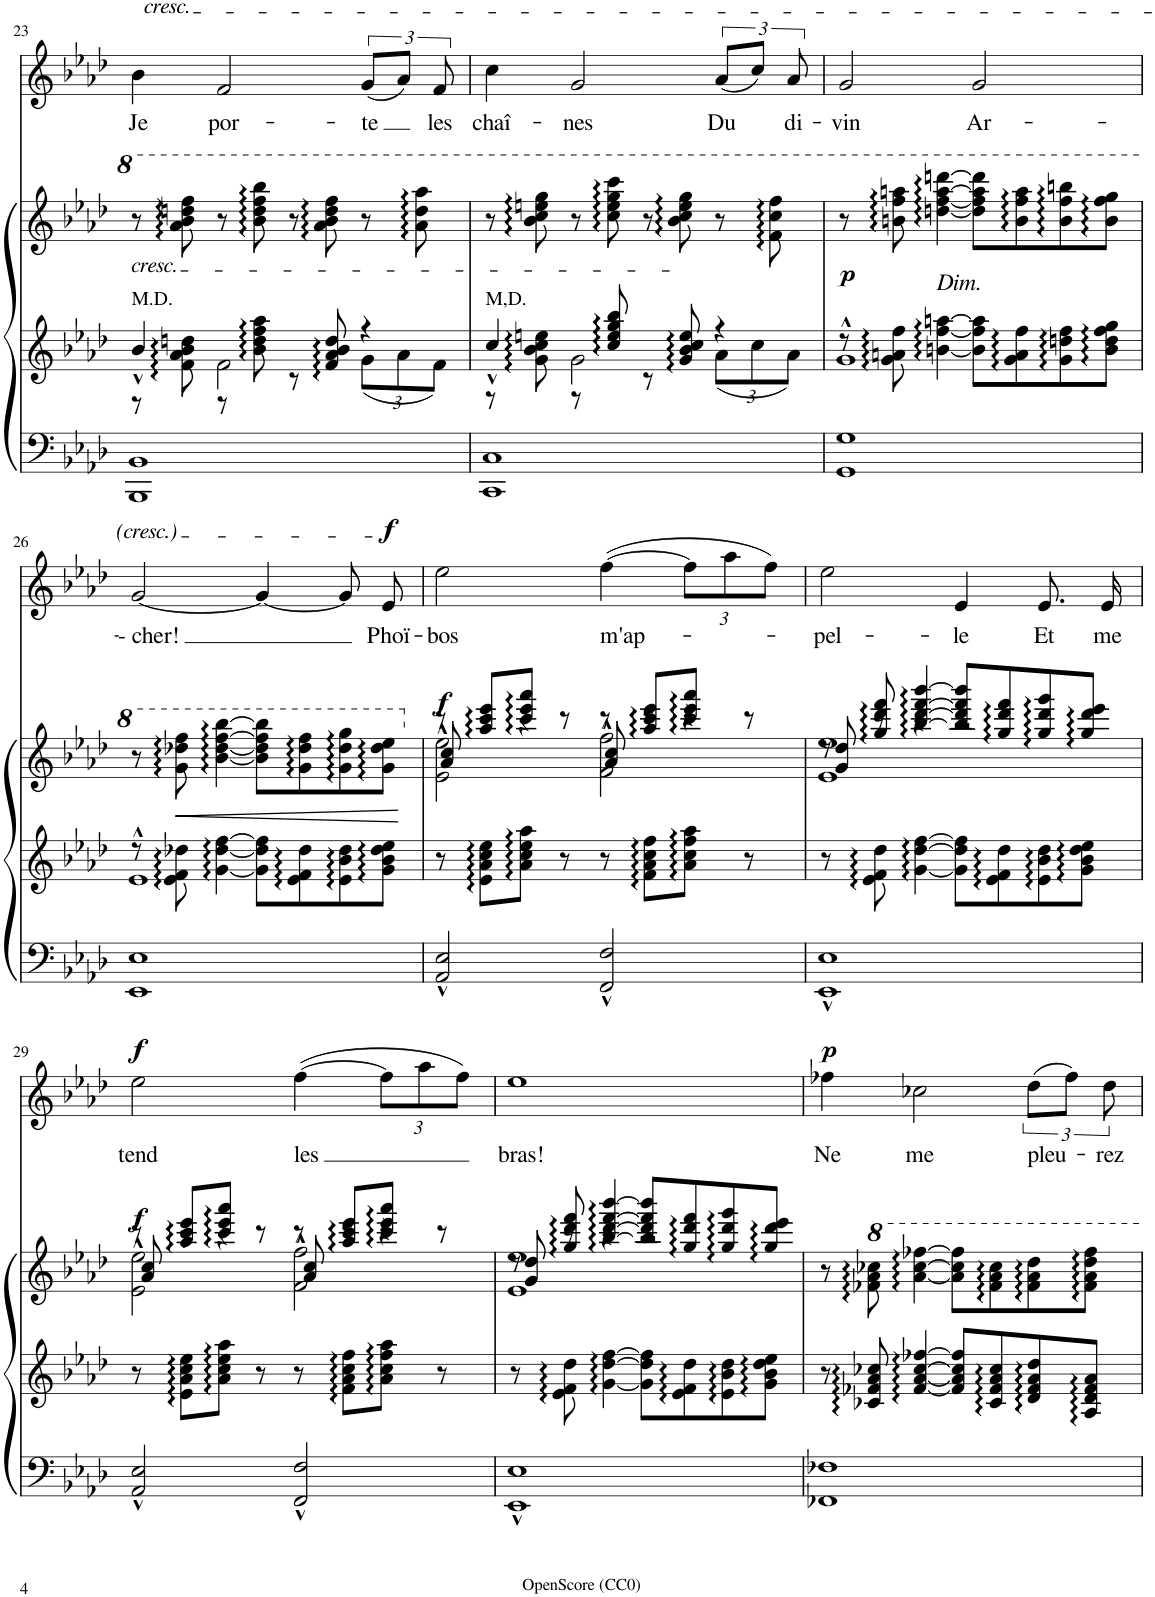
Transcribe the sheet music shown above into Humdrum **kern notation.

**kern	**kern	**kern	**dynam	**kern	**text	**dynam
*part2	*part2	*part2	*part2	*part1	*part1	*part1
*staff4	*staff3	*staff2	*staff2/3/4	*staff1	*staff1	*staff1
*I"Piano	*	*	*	*I"Chant Voice	*	*
*I'Pno	*	*	*	*	*	*
!!LO:PB:g=z
*clefF4	*clefG2	*clefG2	*	*clefG2	*	*
*k[b-e-a-d-]	*k[b-e-a-d-]	*k[b-e-a-d-]	*	*k[b-e-a-d-]	*	*
*M4/4	*M4/4	*M4/4	*	*M4/4	*	*
=23	=23	=23	=23	=23	=23	=23
*	*^	*	*	*	*	*
!	!	!	!	!	!LO:TX:a:i:t=cresc.	!	!
!	!	!	!LO:TX:b:i:t=cresc.	!	!	!	!
!	!LO:TX:a:t=M.D.	!	!	!	!	!	!
!	!	!	!	!	!	!LO:LY:b	!
1BBB- 1BB-	4b-^^/	8r	8r	.	4b-\	Je	.
.	.	8f\ 8a-\ 8b-\ 8ddn\	8aa-\ 8bb-\ 8dddn\ 8fff\	.	.	.	.
!	!	!	!	!	!	!LO:LY:b	!
.	2f\	8r	8r	.	2f/	por-	.
.	.	8b-\ 8dd\ 8ff\ 8aa-\	8bb-\ 8ddd\ 8fff\ 8bbb-\	.	.	.	.
.	.	8r	8r	.	.	.	.
.	.	8f/ 8a-/ 8b-/ 8dd/	8aa-\ 8bb-\ 8ddd\ 8fff\	.	.	.	.
*	*	*Xbrackettup	*	*	*	*	*
!	!	!	!	!	!	!LO:LY:b	!
.	4r	12g\L	8r	.	(12g/L	-te	.
.	.	12a-\	.	.	12a-/J)	.	.
.	.	.	8aa-\ 8ddd\ 8aaa-\	.	.	.	.
!	!	!	!	!	!	!LO:LY:b	!
.	.	12f\J	.	.	12f/	les	.
=24	=24	=24	=24	=24	=24	=24	=24
!	!LO:TX:a:t=M,D.	!	!	!	!	!	!
!	!	!	!	!	!	!LO:LY:b	!
1CC 1C	4cc^^/	8r	8r	.	4cc\	chaî-	.
.	.	8g\ 8b-\ 8cc\ 8een\	8bb-\ 8ccc\ 8eeen\ 8ggg\	.	.	.	.
!	!	!	!	!	!	!LO:LY:b	!
.	2g\	8r	8r	.	2g/	-nes	.
.	.	8cc/ 8ee/ 8gg/ 8bb-/	8ccc\ 8eee\ 8ggg\ 8cccc\	.	.	.	.
.	.	8r	8r	.	.	.	.
.	.	8g/ 8b-/ 8cc/ 8ee/	8bb-\ 8ccc\ 8eee\ 8ggg\	.	.	.	.
!	!	!	!	!	!	!LO:LY:b	!
.	4r	12a-\L	8r	.	(12a-/L	Du	.
.	.	12cc\	.	.	12cc/J)	.	.
.	.	.	8ff\ 8ccc\ 8fff\	.	.	.	.
!	!	!	!	!	!	!LO:LY:b	!
.	.	12a-\J	.	.	12a-/	di-	.
=25	=25	=25	=25	=25	=25	=25	=25
!	!	!	!	!LO:DY:b	!	!LO:LY:b	!
1GG 1G	8r	1g^^	8r	p	2g/	-vin	.
.	8g\ 8an\ 8ff\	.	8bbn\ 8fff\ 8aaan\	.	.	.	.
!	!	!	!LO:TX:b:i:t=Dim.	!	!	!	!
.	[4bn\ [<4ff\ [>4aan\	.	[4dddn\ [<4fff\ [4aaa\ [4ddddn\	.	.	.	.
!	!	!	!	!	!	!LO:LY:b	!
.	8b\] 8ff\] 8aa\]L	.	8ddd\] 8fff\] 8aaa\] 8dddd\]L	.	2g/	Ar-	.
.	8g\ 8a\ 8ff\	.	8bb\ 8fff\ 8aaa\	.	.	.	.
.	8g\ 8ddn\ 8ff\	.	8bb\ 8fff\ 8bbbn\	.	.	.	.
.	8b\ 8dd\ 8ff\ 8gg\J	.	8bb\ 8fff\ 8ggg\J	.	.	.	.
!!LO:LB:g=z
=26	=26	=26	=26	=26	=26	=26	=26
!	!	!	!	!	!	!LO:LY:b	!
1EE- 1E-	8r	1e-^^	8r	.	[2g/	-- cher!	.
!	!	!	!	!LO:HP:b	!	!	!
.	8e-\ 8f\ 8dd-X\	.	8gg\ 8ddd-X\ 8fff\	<	.	.	.
.	[4g\ [<4dd-\ [>4ff\	.	[4bb-\ [<4ddd-\ [4fff\ [4bbb-\	.	.	.	.
.	8g\] 8dd-\] 8ff\]L	.	8bb-\] 8ddd-\] 8fff\] 8bbb-\]L	.	4g/_	.	.
.	8e-\ 8f\ 8dd-\	.	8gg\ 8ddd-\ 8fff\	.	.	.	.
.	8e-\ 8b-\ 8dd-\	.	8gg\ 8ddd-\ 8ggg\	.	8g/]	.	.
!	!	!	!	!	!	!LO:LY:b	!LO:DY:a
.	8g\ 8b-\ 8dd-\ 8ee-\J	.	8gg\ 8ddd-\ 8eee-\J	.	8e-/	Phoï-	f
*	*v	*v	*	*	*	*	*
.	.	.	[	.	.	.
=27	=27	=27	=27	=27	=27	=27
*	*	*^	*	*	*	*
*	*	*	*^	*	*	*	*
!	!	!	!	!	!LO:DY:a	!	!LO:LY:b	!
2AA-/^^ 2E-/^^	8r	8r	8a-/ 8cc/	2e-\^^ 2ee-\^^	f	2ee-\	-bos	.
.	8e-\ 8a-\ 8cc\ 8ee-\L	8aa-/ 8ccc/ 8eee-/L	8r	.	.	.	.	.
.	8a-\ 8cc\ 8ee-\ 8aa-\J	8ccc/ 8eee-/ 8aaa-/J	4r	.	.	.	.	.
.	8r	8r	.	.	.	.	.	.
!	!	!	!	!	!	!	!LO:LY:b	!
2FF/^^ 2F/^^	8r	8r	8a-/ 8cc/	2f\^^ 2ff\^^	.	([4ff\	m'ap-	.
.	8f\ 8a-\ 8cc\ 8ff\L	8aa-/ 8ccc/ 8eee-/L	8r	.	.	.	.	.
*	*	*	*	*	*	*Xbrackettup	*	*
.	8a-\ 8cc\ 8ff\ 8aa-\J	8ccc/ 8eee-/ 8aaa-/J	4r	.	.	12ff\L]	.	.
.	.	.	.	.	.	12aa-\	.	.
.	8r	8r	.	.	.	.	.	.
.	.	.	.	.	.	12ff\J)	.	.
=28	=28	=28	=28	=28	=28	=28	=28	=28
!	!	!	!	!	!	!	!LO:LY:b	!
1EE-^^ 1E-^^	8r	8r	8g/ 8dd-/	1e- 1ee-	.	2ee-\	-pel-	.
.	8e-\ 8f\ 8dd-\	8gg/ 8ddd-/ 8fff/	8r	.	.	.	.	.
.	[4g\ [4dd-\ [4ff\	[4bb-/ [4ddd-/ [4fff/ [4bbb-/	4r	.	.	.	.	.
!	!	!	!	!	!	!	!LO:LY:b	!
.	8g\] 8dd-\] 8ff\]L	8bb-/] 8ddd-/] 8fff/] 8bbb-/]L	2r	.	.	4e-/	-le	.
.	8e-\ 8f\ 8dd-\	8gg/ 8ddd-/ 8fff/	.	.	.	.	.	.
!	!	!	!	!	!	!	!LO:LY:b	!
.	8e-\ 8b-\ 8dd-\	8gg/ 8ddd-/ 8ggg/	.	.	.	8.e-/	Et	.
.	8g\ 8b-\ 8dd-\ 8ee-\J	8gg/ 8ddd-/ 8eee-/J	.	.	.	.	.	.
!	!	!	!	!	!	!	!LO:LY:b	!
.	.	.	.	.	.	16e-/	me	.
!!LO:LB:g=z
=29	=29	=29	=29	=29	=29	=29	=29	=29
!	!	!	!	!	!LO:DY:a	!	!LO:LY:b	!LO:DY:a
2AA-/^^ 2E-/^^	8r	8r	8a-/ 8cc/	2e-\^^ 2ee-\^^	f	2ee-\	tend	f
.	8e-\ 8a-\ 8cc\ 8ee-\L	8aa-/ 8ccc/ 8eee-/L	8r	.	.	.	.	.
.	8a-\ 8cc\ 8ee-\ 8aa-\J	8ccc/ 8eee-/ 8aaa-/J	4r	.	.	.	.	.
.	8r	8r	.	.	.	.	.	.
!	!	!	!	!	!	!	!LO:LY:b	!
2FF/^^ 2F/^^	8r	8r	8a-/ 8cc/	2f\^^ 2ff\^^	.	([4ff\	les	.
.	8f\ 8a-\ 8cc\ 8ff\L	8aa-/ 8ccc/ 8eee-/L	8r	.	.	.	.	.
.	8a-\ 8cc\ 8ff\ 8aa-\J	8ccc/ 8eee-/ 8aaa-/J	4r	.	.	12ff\L]	.	.
.	.	.	.	.	.	12aa-\	.	.
.	8r	8r	.	.	.	.	.	.
.	.	.	.	.	.	12ff\J)	.	.
=30	=30	=30	=30	=30	=30	=30	=30	=30
!	!	!	!	!	!	!	!LO:LY:b	!
1EE-^^ 1E-^^	8r	8r	8g/ 8dd-/	1e- 1ee-	.	1ee-	bras!	.
.	8e-\ 8f\ 8dd-\	8gg/ 8ddd-/ 8fff/	8r	.	.	.	.	.
.	[4g\ [4dd-\ [4ff\	[4bb-/ [4ddd-/ [4fff/ [4bbb-/	4r	.	.	.	.	.
.	8g\] 8dd-\] 8ff\]L	8bb-/] 8ddd-/] 8fff/] 8bbb-/]L	2r	.	.	.	.	.
.	8e-\ 8f\ 8dd-\	8gg/ 8ddd-/ 8fff/	.	.	.	.	.	.
.	8e-\ 8b-\ 8dd-\	8gg/ 8ddd-/ 8ggg/	.	.	.	.	.	.
.	8g\ 8b-\ 8dd-\ 8ee-\J	8gg/ 8ddd-/ 8eee-/J	.	.	.	.	.	.
*	*	*v	*v	*v	*	*	*	*
=31	=31	=31	=31	=31	=31	=31
!	!	!	!	!	!LO:LY:b	!LO:DY:a
1FF-X 1F-X	8r	8r	.	4ff-X\	Ne	p
.	8c-X/ 8f-X/ 8a-/ 8cc-X/	8ff-X\ 8aa-\ 8ccc-X\	.	.	.	.
!	!	!	!	!	!LO:LY:b	!
.	[4f-/ [<4a-/ [4cc-/ [4ff-X/	[4aa-\ [4ccc-\ [4fff-X\	.	2cc-X\	me	.
.	8f-/] 8a-/] 8cc-/] 8ff-/]L	8aa-\] 8ccc-\] 8fff-\]L	.	.	.	.
.	8c-/ 8f-/ 8a-/ 8cc-/	8ff-\ 8aa-\ 8ccc-\	.	.	.	.
*	*	*	*	*brackettup	*	*
!	!	!	!	!	!LO:LY:b	!
.	8d-/ 8f-/ 8a-/ 8dd-/	8ff-\ 8aa-\ 8ddd-\	.	(12dd-\L	pleu-	.
.	.	.	.	12ff-\J)	.	.
.	8A-/ 8d-/ 8f-/ 8a-/J	8ff-\ 8aa-\ 8ddd-\ 8fff-\J	.	.	.	.
!	!	!	!	!	!LO:LY:b	!
.	.	.	.	12dd-\	-rez	.
=	=	=	=	=	=	=
*-	*-	*-	*-	*-	*-	*-
